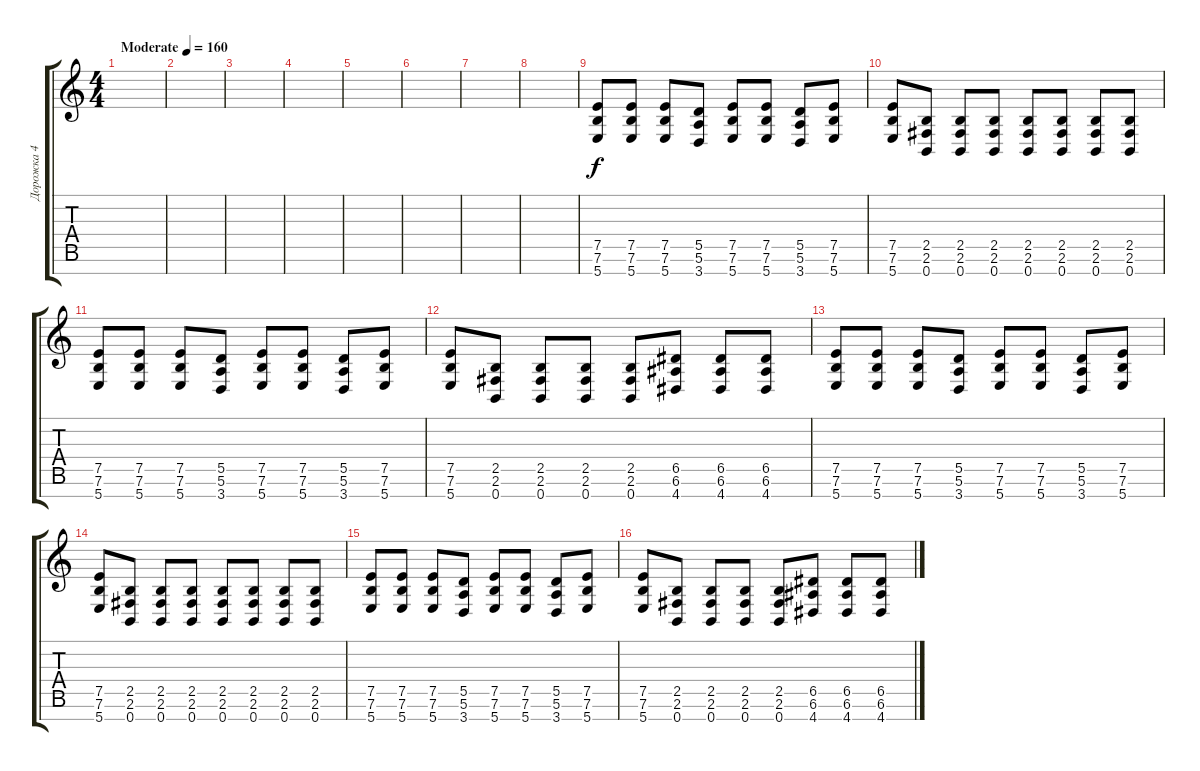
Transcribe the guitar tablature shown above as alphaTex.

\track ("Дорожка 4" "Дорожка 4") {instrument overdrivenguitar}
\staff {score tabs}
\tuning (E4 B3 G3 D3 A2 E2 B1) {hide}
\ts (4 4)
\tempo (160 "Moderate")
\clef g2
\ks c
|
|
|
|
|
|
|
|
(7.5 7.6 5.7).8 (7.5 7.6 5.7).8 (7.5 7.6 5.7).8 (5.5 5.6 3.7).8 (7.5 7.6 5.7).8 (7.5 7.6 5.7).8 (5.5 5.6 3.7).8 (7.5 7.6 5.7).8 |
(7.5 7.6 5.7).8 (2.5 2.6 0.7).8 (2.5 2.6 0.7).8 (2.5 2.6 0.7).8 (2.5 2.6 0.7).8 (2.5 2.6 0.7).8 (2.5 2.6 0.7).8 (2.5 2.6 0.7).8 |
(7.5 7.6 5.7).8 (7.5 7.6 5.7).8 (7.5 7.6 5.7).8 (5.5 5.6 3.7).8 (7.5 7.6 5.7).8 (7.5 7.6 5.7).8 (5.5 5.6 3.7).8 (7.5 7.6 5.7).8 |
(7.5 7.6 5.7).8 (2.5 2.6 0.7).8 (2.5 2.6 0.7).8 (2.5 2.6 0.7).8 (2.5 2.6 0.7).8 (6.5 6.6 4.7).8 (6.5 6.6 4.7).8 (6.5 6.6 4.7).8 |
(7.5 7.6 5.7).8 (7.5 7.6 5.7).8 (7.5 7.6 5.7).8 (5.5 5.6 3.7).8 (7.5 7.6 5.7).8 (7.5 7.6 5.7).8 (5.5 5.6 3.7).8 (7.5 7.6 5.7).8 |
(7.5 7.6 5.7).8 (2.5 2.6 0.7).8 (2.5 2.6 0.7).8 (2.5 2.6 0.7).8 (2.5 2.6 0.7).8 (2.5 2.6 0.7).8 (2.5 2.6 0.7).8 (2.5 2.6 0.7).8 |
(7.5 7.6 5.7).8 (7.5 7.6 5.7).8 (7.5 7.6 5.7).8 (5.5 5.6 3.7).8 (7.5 7.6 5.7).8 (7.5 7.6 5.7).8 (5.5 5.6 3.7).8 (7.5 7.6 5.7).8 |
(7.5 7.6 5.7).8 (2.5 2.6 0.7).8 (2.5 2.6 0.7).8 (2.5 2.6 0.7).8 (2.5 2.6 0.7).8 (6.5 6.6 4.7).8 (6.5 6.6 4.7).8 (6.5 6.6 4.7).8
